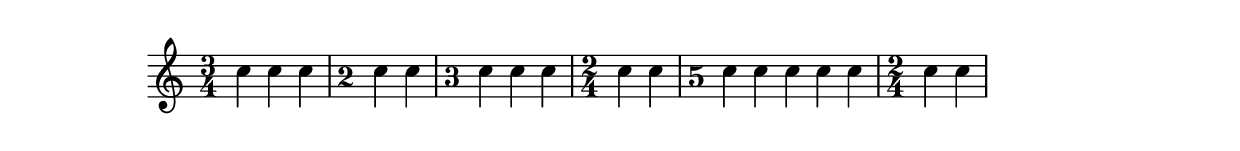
%% DO NOT EDIT this file manually; it is automatically
%% generated from LSR http://lsr.dsi.unimi.it
%% Make any changes in LSR itself, or in Documentation/snippets/new/ ,
%% and then run scripts/auxiliar/makelsr.py
%%
%% This file is in the public domain.
\version "2.12.2"

\header {
  lsrtags = "rhythms, tweaks-and-overrides"

%% Translation of GIT committish: 59caa3adce63114ca7972d18f95d4aadc528ec3d
  texidoces = "

A veces, la indicación de compás no debe imprimir la fracción completa
(p.ej.  7/4), sino sólo el numerador (7 en este caso).  Esto se puede
hacer fácilmente utilizando @code{\\override Staff.TimeSignature
#'style = #'single-digit} para cambiar el estilo
permanentemente. Usando @code{\\revert Staff.TimeSignature #'style},
se puede revertir el cambio.  Para aplicar el estilo de un dígito
único a una sola indicación de compás, utilice la instrucción
@code{\\override} y anteponga la instrucción @code{\\once}.

"
  doctitlees = "Indicación de compás imprimiendo sólo el numerador (en lugar de la fracción)"

%% Translation of GIT committish: 190a067275167c6dc9dd0afef683d14d392b7033

  texidocfr = "
La métrique est parfois indiquée non pas par une fraction (p.ex. 7/4)
mais simplement par son numérateur (7 dans ce cas).  L'instruction
@code{\\override Staff.TimeSignature #'style = #'single-digit} permet de
déroger au style par défaut de manière permanente -- un @code{\\revert
Staff.TimeSignature #'style} d'annuler ces modifications.  Lorsque cette
métrique sous le forme d'une seul chiffre ne se présente qu'une seule
fois, il suffit de faire précéder l'instruction @code{\\override} d'un
simple @code{\\once}.

"
  doctitlefr = "Affichage seulement du numérateur d'une métrique (au
lieu d'une fraction)"


  texidoc = "
Sometimes, a time signature should not print the whole fraction (e.g.
7/4), but only the numerator (7 in this case). This can be easily done
by using @code{\\override Staff.TimeSignature #'style = #'single-digit}
to change the style permanently. By using @code{\\revert
Staff.TimeSignature #'style}, this setting can be reversed. To apply
the single-digit style to only one time signature, use the
@code{\\override} command and prefix it with a @code{\\once}.

"
  doctitle = "Time signature printing only the numerator as a number (instead of the fraction)"
} % begin verbatim

\relative c'' {
  \time 3/4
  c4 c c
  % Change the style permanently
  \override Staff.TimeSignature #'style = #'single-digit
  \time 2/4
  c4 c
  \time 3/4
  c4 c c
  % Revert to default style:
  \revert Staff.TimeSignature #'style
  \time 2/4
  c4 c
  % single-digit style only for the next time signature
  \once \override Staff.TimeSignature #'style = #'single-digit
  \time 5/4
  c4 c c c c
  \time 2/4
  c4 c
}

